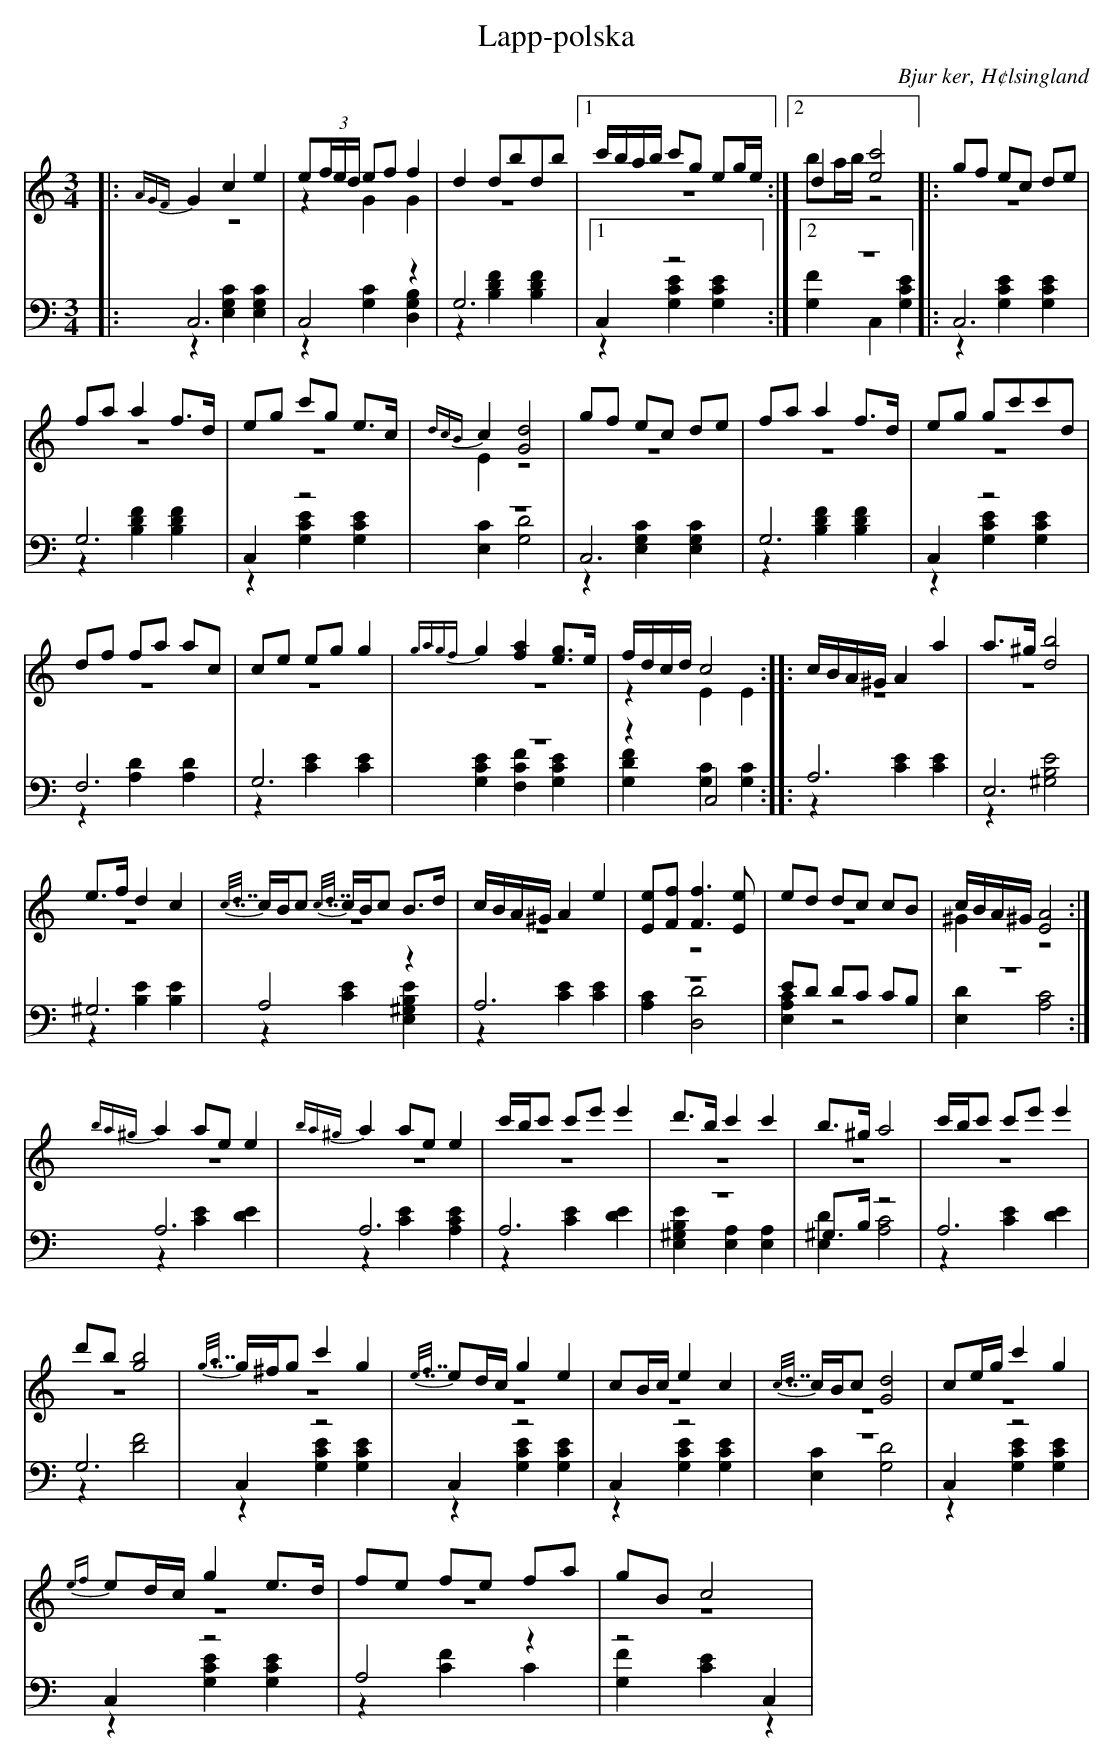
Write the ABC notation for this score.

X:1
T: Lapp-polska
O: Bjur ker, H¢lsingland
M: 3/4
L: 1/8
K: C
V:1
V:2 merge
V:3
V:4 merge
V:1
|:{A8/5G6/5F}G2 c2 e2|e(3f/e/d/ ef f2|d2 dbdb|1 c'/b/a/b/ c'g eg/e/:|2 d2 [e4c'4]|:gf ec de|
fa a2 f>d|eg c'g e>c|{d8/5c7/5B6/5}c2 [G4d4]|gf ec de|fa a2 f>d|eg gc'c'd|
df fa ac|ce eg g2|{g8/5a8/5g8/5f8/5}g2 [f2a2] [eg]>e|f/d/c/d/  c4::c/B/A/^G/ A2 a2|a>^g [d4b4]|
e>f d2 c2|{c7/8d7/8}c/B/c {c7/8d7/8}c/B/c B>d|c/B/A/^G/ A2 e2|[Ee][Ff] [F3f3] [Ee] |ed dc cB|c/B/A/^G/ [E4A4]:|
{ba^g}a2 ae e2|{ba^g}a2 ae e2|c'/b/c' c'e' e'2  |d'>b c'2 c'2|b>^g a4|c'/b/c' c'e' e'2|
d'b [g4b4]|{g7/8a7/8}g/^f/g c'2 g2|{e7/8f7/8}ed/c/ g2 e2|cB/c/ e2 c2|{c7/8d7/8}c/B/c [G4d4]|ce/g/ c'2 g2|
{ef}ed/c/ g2 e>d|fe fe fa|gB c4|
V:2
|:z6|z2 G2 G2|z6|1 z6:|2 ba/b/ z4|:z6|
z6|z6|E2 z4|z6|z6|z6|
z6|z6|z6|z2 E2 E2:||:z6|z6|
z6|z6|z6|z6|z6|^G2 z4:|
|z6|z6|z6|z6|z6|z6|
z6|z6|z6|z6|z6|z6|
z6|z6|z6|
V:3  clef=bass
|:C,6|C,4 z2|G,6|1 C,2 z4:|2 z6|:C,6|
G,6|C,2 z4|z6|C,6|G,6|C,2 z4|
F,6|G,6|z6|z2 C,4::A,6|E,6|
^G,6|A,4 z2|A,6|z6|ED DC CB,|z6:|
A,6|A,6|A,6|z6|^G,>B, z4|A,6|
G,6|C,2 z4|C,2 z4|C,2 z4|z6|C,2 z4|
C,2 z4|A,4 z2|z4 C,2|
V:4  clef=bass
|:z2 [E,2G,2C2] [E,2G,2C2]|z2 [G,2C2] [D,2G,2B,2]|z2 [B,2D2F2] [B,2D2F2]|1 z2 [G,2C2E2] [G,2C2E2]:|2 [G,2F2] C,2 [G,2C2E2]|:z2 [G,2C2E2] [G,2C2E2]|z2 [B,2D2F2] [B,2D2F2]|z2 [G,2C2E2] [G,2C2E2]|[E,2C2] [G,4D4]|z2 [E,2G,2C2] [E,2G,2C2]|z2 [B,2D2F2] [B,2D2F2]| z2 [G,2C2E2] [G,2C2E2]|
z2 [A,2D2] [A,2D2]|z2 [C2E2] [C2E2]|[G,2C2E2] [F,2C2F2] [G,2C2E2] |[G,2D2F2] [G,2C2] [G,2C2]::z2 [C2E2] [C2E2]|z2 [^G,4B,4E4]|
z2 [B,2E2] [B,2E2]|z2 [C2E2] [E,2^G,2B,2E2]|z2 [C2E2] [C2E2]|[A,2C2] [D,4D4]|[E,2A,2C2] z4|[E,2D2] [A,4C4]:|
z2 [C2E2] [D2E2]|z2 [C2E2] [A,2C2E2]|z2 [C2E2] [D2E2]|[E,2^G,2B,2E2] [A,2E,2] [A,2E,2]|[E,2D2] [A,4C4]|z2 [C2E2] [D2E2]|
z2 [D4F4]|z2 [G,2C2E2] [G,2C2E2]|z2 [G,2C2E2] [G,2C2E2]|z2 [G,2C2E2] [G,2C2E2]|[E,2C2] [G,4D4]|z2 [G,2C2E2] [G,2C2E2]|
z2 [G,2C2E2] [G,2C2E2]|z2 [C2F2] C2|[G,2F2] [C2E2] z2|
